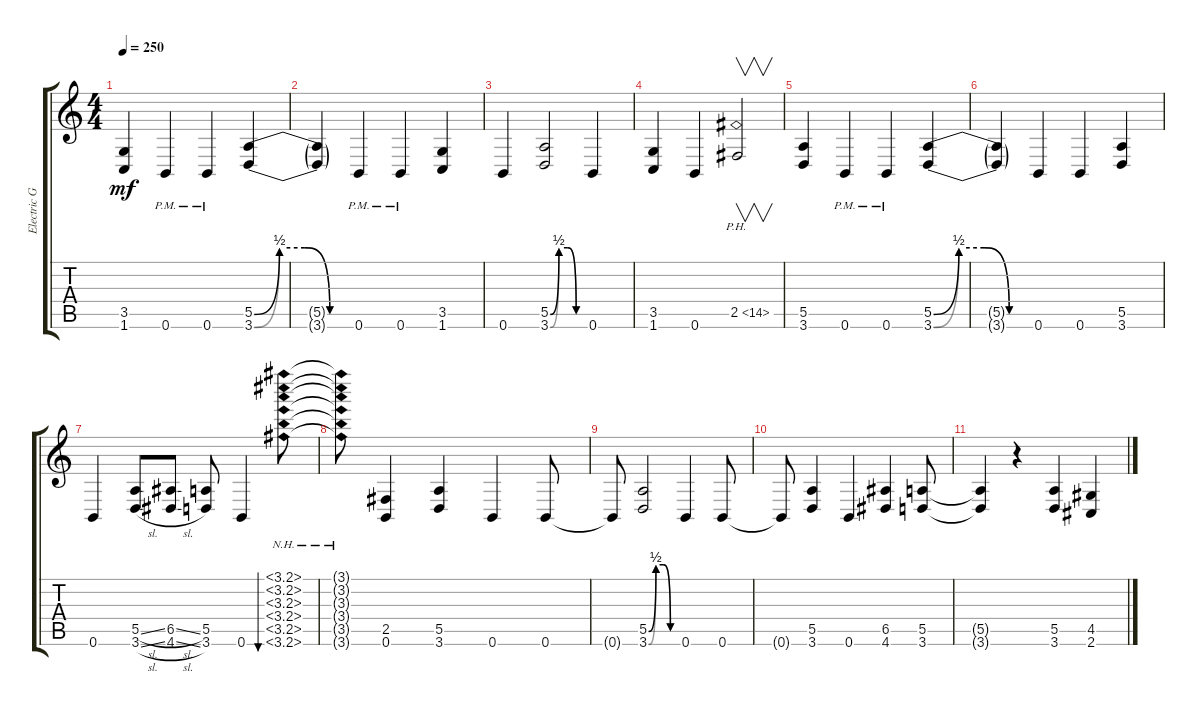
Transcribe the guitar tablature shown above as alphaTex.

\track ("Electric Guitar 1" "Electric G") {instrument distortionguitar}
\staff {score tabs}
\tuning (B3 Gb3 D3 A2 E2 B1) {hide}
\ts (4 4)
\tempo 250
\clef g2
\ks c
(3.5 1.6).4{dy mf} 0.6{pm}.4 0.6{pm}.4 (5.5{be (custom 0 0 15 2 30 2 45 0 60 0)} 3.6{be (custom 0 0 15 2 30 2 45 0 60 0)}).4 |
(5.5{t} 3.6{t}).4 0.6{pm}.4 0.6{pm}.4 (3.5 1.6).4 |
0.6.4 (5.5{be (custom 0 0 15 2 30 2 45 0 60 0)} 3.6{be (custom 0 0 15 2 30 2 45 0 60 0)}).2 0.6.4 |
(3.5 1.6).4 0.6.4 2.5{ph 12}.2{v} |
(5.5 3.6).4 0.6{pm}.4 0.6{pm}.4 (5.5{be (custom 0 0 15 2 30 2 45 0 60 0)} 3.6{be (custom 0 0 15 2 30 2 45 0 60 0)}).4 |
(5.5{t} 3.6{t}).4 0.6.4 0.6.4 (5.5 3.6).4 |
0.6.4 (5.5{sl} 3.6{sl}).8 (6.5{sl} 4.6{sl}).8 (5.5 3.6).8 0.6.4 (3.1{nh} 3.2{nh} 3.3{nh} 3.4{nh} 3.5{nh} 3.6{nh}).8{bu 480} |
(3.1{nh t} 3.2{nh t} 3.3{nh t} 3.4{nh t} 3.5{nh t} 3.6{nh t}).8 (2.5 0.6).4 (5.5 3.6).4 0.6.4 0.6.8 |
0.6{t}.8 (5.5{be (custom 0 0 15 2 30 2 45 0 60 0)} 3.6{be (custom 0 0 15 2 30 2 45 0 60 0)}).2 0.6.4 0.6.8 |
0.6{t}.8 (5.5 3.6).4 0.6.4 (6.5 4.6).4 (5.5 3.6).8 |
(5.5{t} 3.6{t}).4 r.4 (5.5 3.6).4 (4.5 2.6).4
